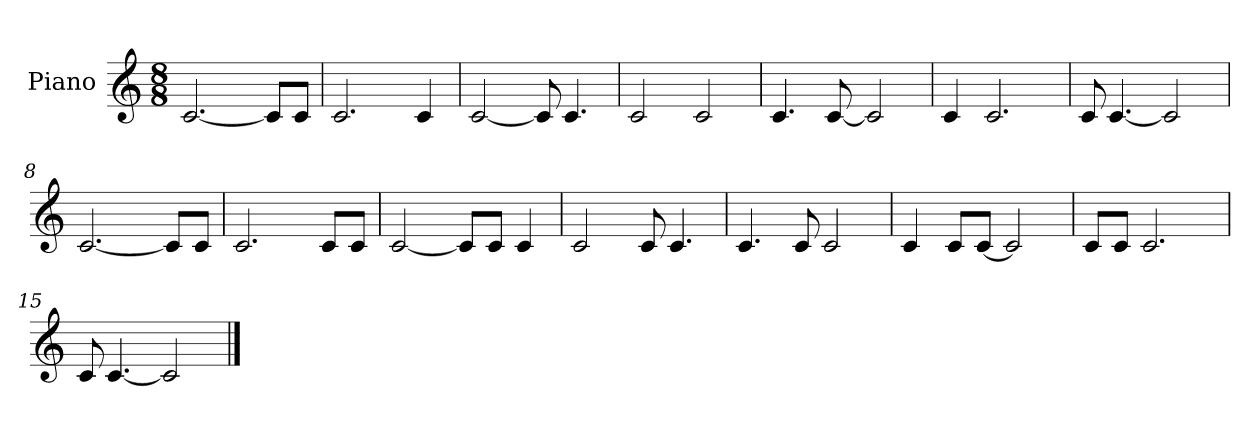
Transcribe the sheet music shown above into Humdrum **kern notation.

**kern
*part1
*staff1
*I"Piano
*I'Pno.
*clefG2
*k[]
*M8/8
*MM90
=1
[2.c/
8c/L]
8c/J
=2
2.c/
4c/
=3
[2c/
8c/]
4.c/
=4
2c/
2c/
=5
4.c/
[8c/
2c/]
=6
4c/
2.c/
=7
8c/
[4.c/
2c/]
=8
[2.c/
8c/L]
8c/J
=9
2.c/
8c/L
8c/J
=10
[2c/
8c/L]
8c/J
4c/
=11
2c/
8c/
4.c/
=12
4.c/
8c/
2c/
=13
4c/
8c/L
[8c/J
2c/]
=14
8c/L
8c/J
2.c/
=15
8c/
[4.c/
2c/]
==
*-
